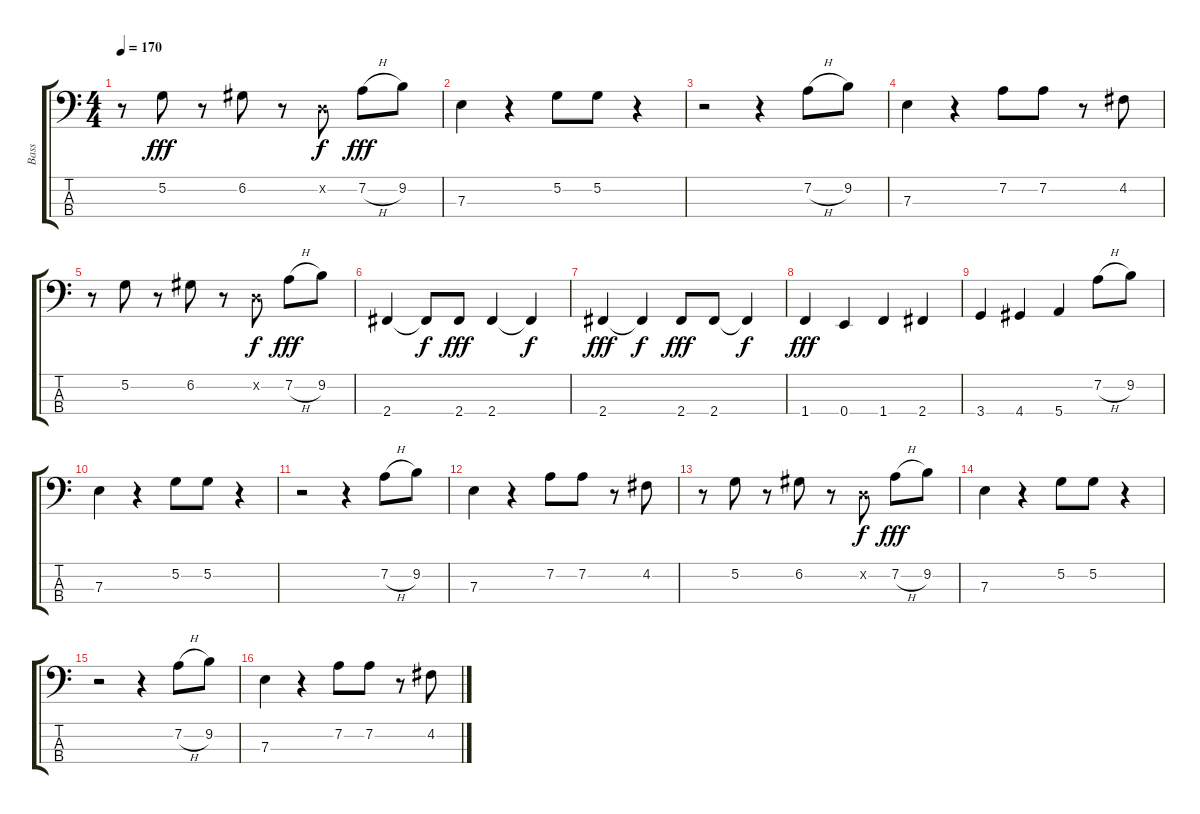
\track ("Bass" "Bass") {instrument electricbassfinger}
\staff {score tabs}
\tuning (G2 D2 A1 E1) {hide}
\ts (4 4)
\tempo 170
\clef f4
\ks c
r.8{dy fff} 5.2.8 r.8 6.2.8 r.8 0.2{x}.8{dy f} 7.2{h}.8{dy fff} 9.2.8 |
7.3.4 r.4 5.2.8 5.2.8 r.4 |
r.2 r.4 7.2{h}.8 9.2.8 |
7.3.4 r.4 7.2.8 7.2.8 r.8 4.2.8 |
r.8 5.2.8 r.8 6.2.8 r.8 0.2{x}.8{dy f} 7.2{h}.8{dy fff} 9.2.8 |
2.4.4 2.4{t}.8{dy f} 2.4.8{dy fff} 2.4.4 2.4{t}.4{dy f} |
2.4.4{dy fff} 2.4{t}.4{dy f} 2.4.8{dy fff} 2.4.8 2.4{t}.4{dy f} |
1.4.4{dy fff} 0.4.4 1.4.4 2.4.4 |
3.4.4 4.4.4 5.4.4 7.2{h}.8 9.2.8 |
7.3.4 r.4 5.2.8 5.2.8 r.4 |
r.2 r.4 7.2{h}.8 9.2.8 |
7.3.4 r.4 7.2.8 7.2.8 r.8 4.2.8 |
r.8 5.2.8 r.8 6.2.8 r.8 0.2{x}.8{dy f} 7.2{h}.8{dy fff} 9.2.8 |
7.3.4 r.4 5.2.8 5.2.8 r.4 |
r.2 r.4 7.2{h}.8 9.2.8 |
7.3.4 r.4 7.2.8 7.2.8 r.8 4.2.8
